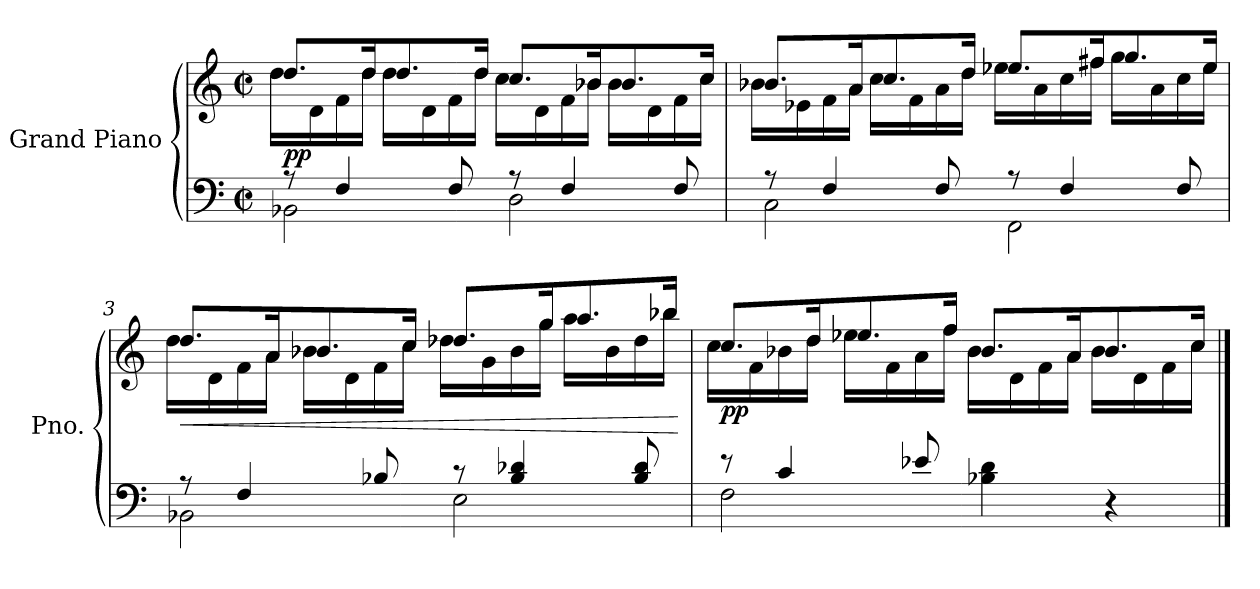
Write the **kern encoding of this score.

**kern	**kern	**dynam
*part1	*part1	*part1
*staff2	*staff1	*staff1/2
*I"Grand Piano	*	*
*I'Pno.	*	*
*clefF4	*clefG2	*
*k[]	*k[]	*
*M2/2	*M2/2	*
*met(c|)	*met(c|)	*
*MM91	*MM91	*
=1	=1	=1
*^	*^	*
!	!	!	!	!LO:DY:b
8r	2BB-X\	8.dd/L	16dd\LL	pp
.	.	.	16d\	.
4F/	.	.	16f\	.
.	.	16dd/K	16dd\JJ	.
.	.	8.dd/	16dd\LL	.
.	.	.	16d\	.
8F/	.	.	16f\	.
.	.	16dd/Jk	16dd\JJ	.
8r	2D\	8.cc/L	16cc\LL	.
.	.	.	16d\	.
4F/	.	.	16f\	.
.	.	16b-X/K	16b-\JJ	.
.	.	8.b-/	16b-\LL	.
.	.	.	16d\	.
8F/	.	.	16f\	.
.	.	16cc/Jk	16cc\JJ	.
!!LO:LB:g=z	!!
=2	=2	=2	=2	=2
8r	2C\	8.b-X/L	16b-\LL	.
.	.	.	16e-X\	.
4F/	.	.	16f\	.
.	.	16a/K	16a\JJ	.
.	.	8.cc/	16cc\LL	.
.	.	.	16f\	.
8F/	.	.	16a\	.
.	.	16dd/Jk	16dd\JJ	.
8r	2FF\	8.ee-X/L	16ee-\LL	.
.	.	.	16a\	.
4F/	.	.	16cc\	.
.	.	16ff#X/K	16ff#\JJ	.
.	.	8.gg/	16gg\LL	.
.	.	.	16a\	.
8F/	.	.	16cc\	.
.	.	16ee-/Jk	16ee-\JJ	.
!!LO:LB:g=z	!!
=3	=3	=3	=3	=3
!	!	!	!	!LO:HP:b
8r	2BB-X\	8.dd/L	16dd\LL	<
.	.	.	16d\	.
4F/	.	.	16f\	.
.	.	16a/K	16a\JJ	.
.	.	8.b-X/	16b-\LL	.
.	.	.	16d\	.
8B-X/	.	.	16f\	.
.	.	16cc/Jk	16cc\JJ	.
8r	2E\	8.dd-X/L	16dd-\LL	.
.	.	.	16g\	.
4B-/ 4d-X/	.	.	16b-\	.
.	.	16gg/K	16gg\JJ	.
.	.	8.aa/	16aa\LL	.
.	.	.	16b-\	.
8B-/ 8d-/	.	.	16dd-\	.
.	.	16bb-X/Jk	16bb-\JJ	.
*v	*v	*	*	*
*	*v	*v	*
.	.	[
!!LO:LB:g=z
=4	=4	=4
*^	*^	*
!	!	!	!	!LO:DY:b
8r	2F\	8.cc/L	16cc\LL	pp
.	.	.	16f\	.
4c/	.	.	16b-X\	.
.	.	16dd/K	16dd\JJ	.
.	.	8.ee-X/	16ee-\LL	.
.	.	.	16f\	.
8e-X/	.	.	16a\	.
.	.	16ff/Jk	16ff\JJ	.
4B-X\ 4d\	2ryy	8.b-/L	16b-\LL	.
.	.	.	16d\	.
.	.	.	16f\	.
.	.	16a/K	16a\JJ	.
4r	.	8.b-/	16b-\LL	.
.	.	.	16d\	.
.	.	.	16f\	.
.	.	16cc/Jk	16cc\JJ	.
*v	*v	*	*	*
*	*v	*v	*
==	==	==
*-	*-	*-
